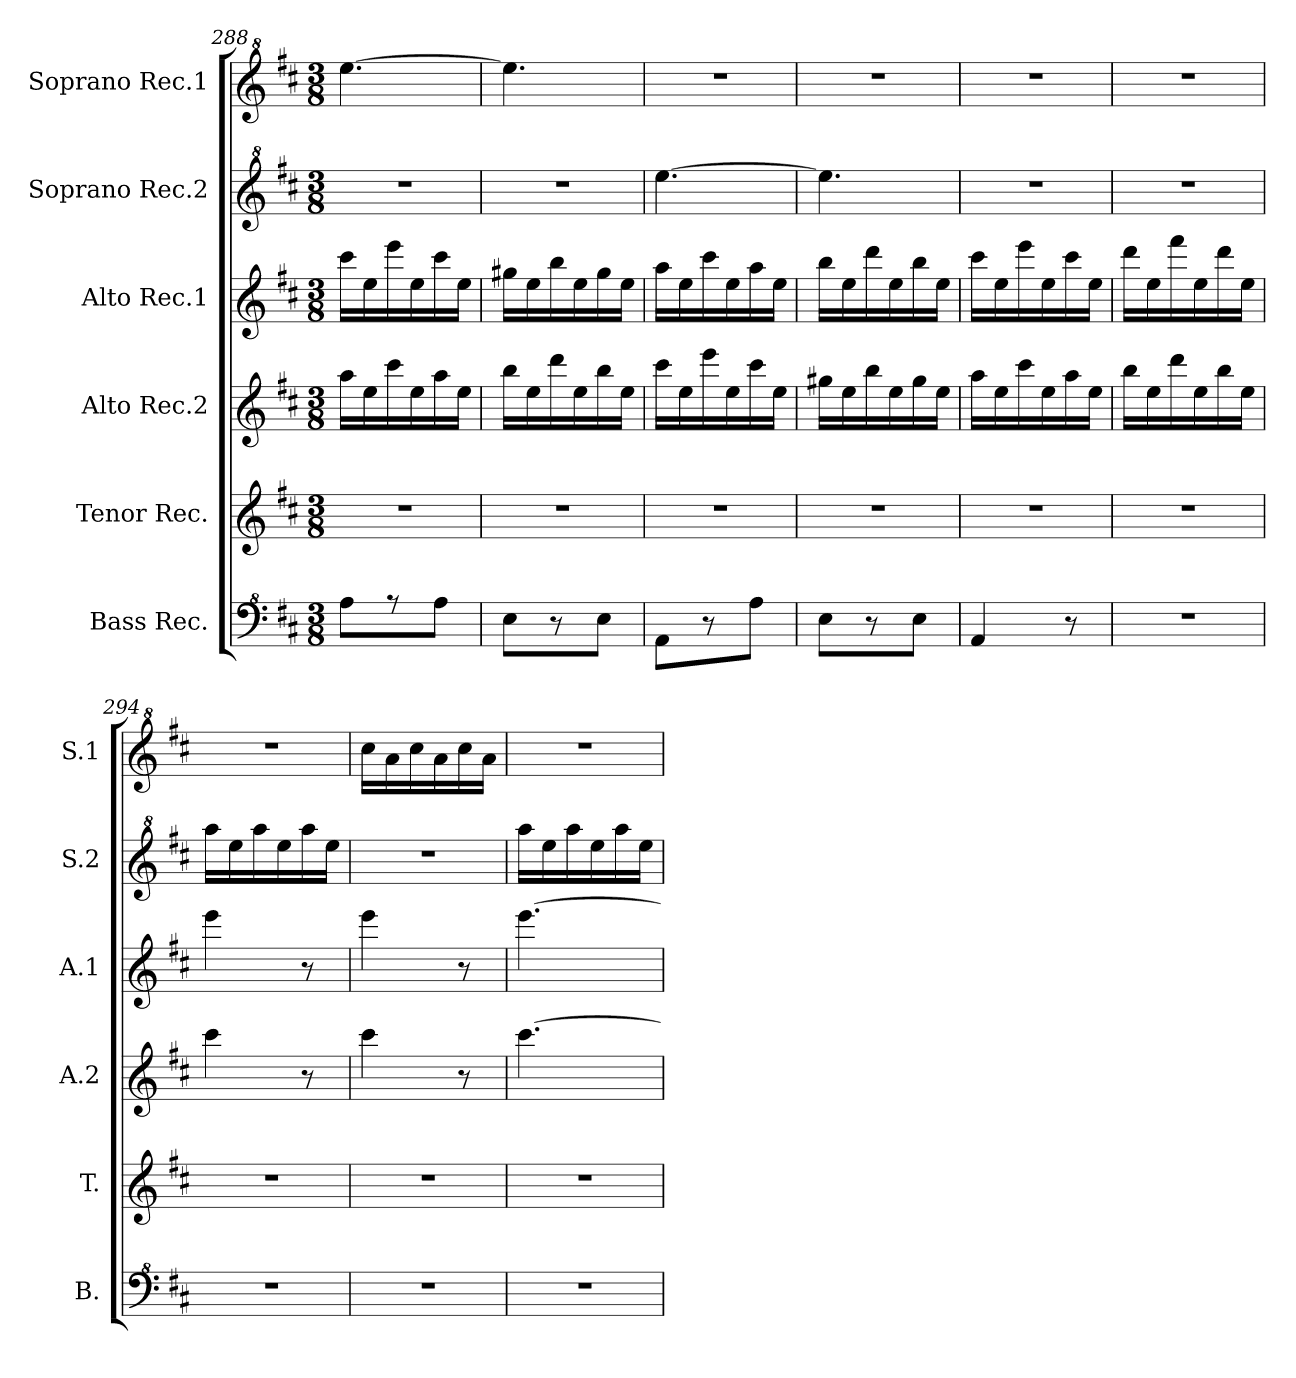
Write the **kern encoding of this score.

**kern	**kern	**kern	**kern	**kern	**kern
*part6	*part5	*part4	*part3	*part2	*part1
*staff6	*staff5	*staff4	*staff3	*staff2	*staff1
*I"Bass Rec.	*I"Tenor Rec.	*I"Alto Rec.2	*I"Alto Rec.1	*I"Soprano Rec.2	*I"Soprano Rec.1
*I'B.	*I'T.	*I'A.2	*I'A.1	*I'S.2	*I'S.1
*clefF^4	*clefG2	*clefG2	*clefG2	*clefG^2	*clefG^2
*k[f#c#]	*k[f#c#]	*k[f#c#]	*k[f#c#]	*k[f#c#]	*k[f#c#]
*D:	*D:	*D:	*D:	*D:	*D:
*M3/8	*M3/8	*M3/8	*M3/8	*M3/8	*M3/8
=288	=288	=288	=288	=288	=288
8a\L	4.r	16aa\LL	16ccc#\LL	4.r	[4.eee\
.	.	16ee\	16ee\	.	.
8r	.	16ccc#\	16eee\	.	.
.	.	16ee\	16ee\	.	.
8a\J	.	16aa\	16ccc#\	.	.
.	.	16ee\JJ	16ee\JJ	.	.
=289	=289	=289	=289	=289	=289
8e\L	4.r	16bb\LL	16gg#X\LL	4.r	4.eee\]
.	.	16ee\	16ee\	.	.
8r	.	16ddd\	16bb\	.	.
.	.	16ee\	16ee\	.	.
8e\J	.	16bb\	16gg#\	.	.
.	.	16ee\JJ	16ee\JJ	.	.
=290	=290	=290	=290	=290	=290
8A\L	4.r	16ccc#\LL	16aa\LL	[4.eee\	4.r
.	.	16ee\	16ee\	.	.
8r	.	16eee\	16ccc#\	.	.
.	.	16ee\	16ee\	.	.
8a\J	.	16ccc#\	16aa\	.	.
.	.	16ee\JJ	16ee\JJ	.	.
!!LO:LB:g=z
=291	=291	=291	=291	=291	=291
8e\L	4.r	16gg#X\LL	16bb\LL	4.eee\]	4.r
.	.	16ee\	16ee\	.	.
8r	.	16bb\	16ddd\	.	.
.	.	16ee\	16ee\	.	.
8e\J	.	16gg#\	16bb\	.	.
.	.	16ee\JJ	16ee\JJ	.	.
=292	=292	=292	=292	=292	=292
4A/	4.r	16aa\LL	16ccc#\LL	4.r	4.r
.	.	16ee\	16ee\	.	.
.	.	16ccc#\	16eee\	.	.
.	.	16ee\	16ee\	.	.
8r	.	16aa\	16ccc#\	.	.
.	.	16ee\JJ	16ee\JJ	.	.
=293	=293	=293	=293	=293	=293
4.r	4.r	16bb\LL	16ddd\LL	4.r	4.r
.	.	16ee\	16ee\	.	.
.	.	16ddd\	16fff#\	.	.
.	.	16ee\	16ee\	.	.
.	.	16bb\	16ddd\	.	.
.	.	16ee\JJ	16ee\JJ	.	.
=294	=294	=294	=294	=294	=294
4.r	4.r	4ccc#\	4eee\	16aaa\LL	4.r
.	.	.	.	16eee\	.
.	.	.	.	16aaa\	.
.	.	.	.	16eee\	.
.	.	8r	8r	16aaa\	.
.	.	.	.	16eee\JJ	.
=295	=295	=295	=295	=295	=295
4.r	4.r	4ccc#\	4eee\	4.r	16ccc#\LL
.	.	.	.	.	16aa\
.	.	.	.	.	16ccc#\
.	.	.	.	.	16aa\
.	.	8r	8r	.	16ccc#\
.	.	.	.	.	16aa\JJ
=296	=296	=296	=296	=296	=296
4.r	4.r	[4.ccc#\	[4.eee\	16aaa\LL	4.r
.	.	.	.	16eee\	.
.	.	.	.	16aaa\	.
.	.	.	.	16eee\	.
.	.	.	.	16aaa\	.
.	.	.	.	16eee\JJ	.
=	=	=	=	=	=
*-	*-	*-	*-	*-	*-
